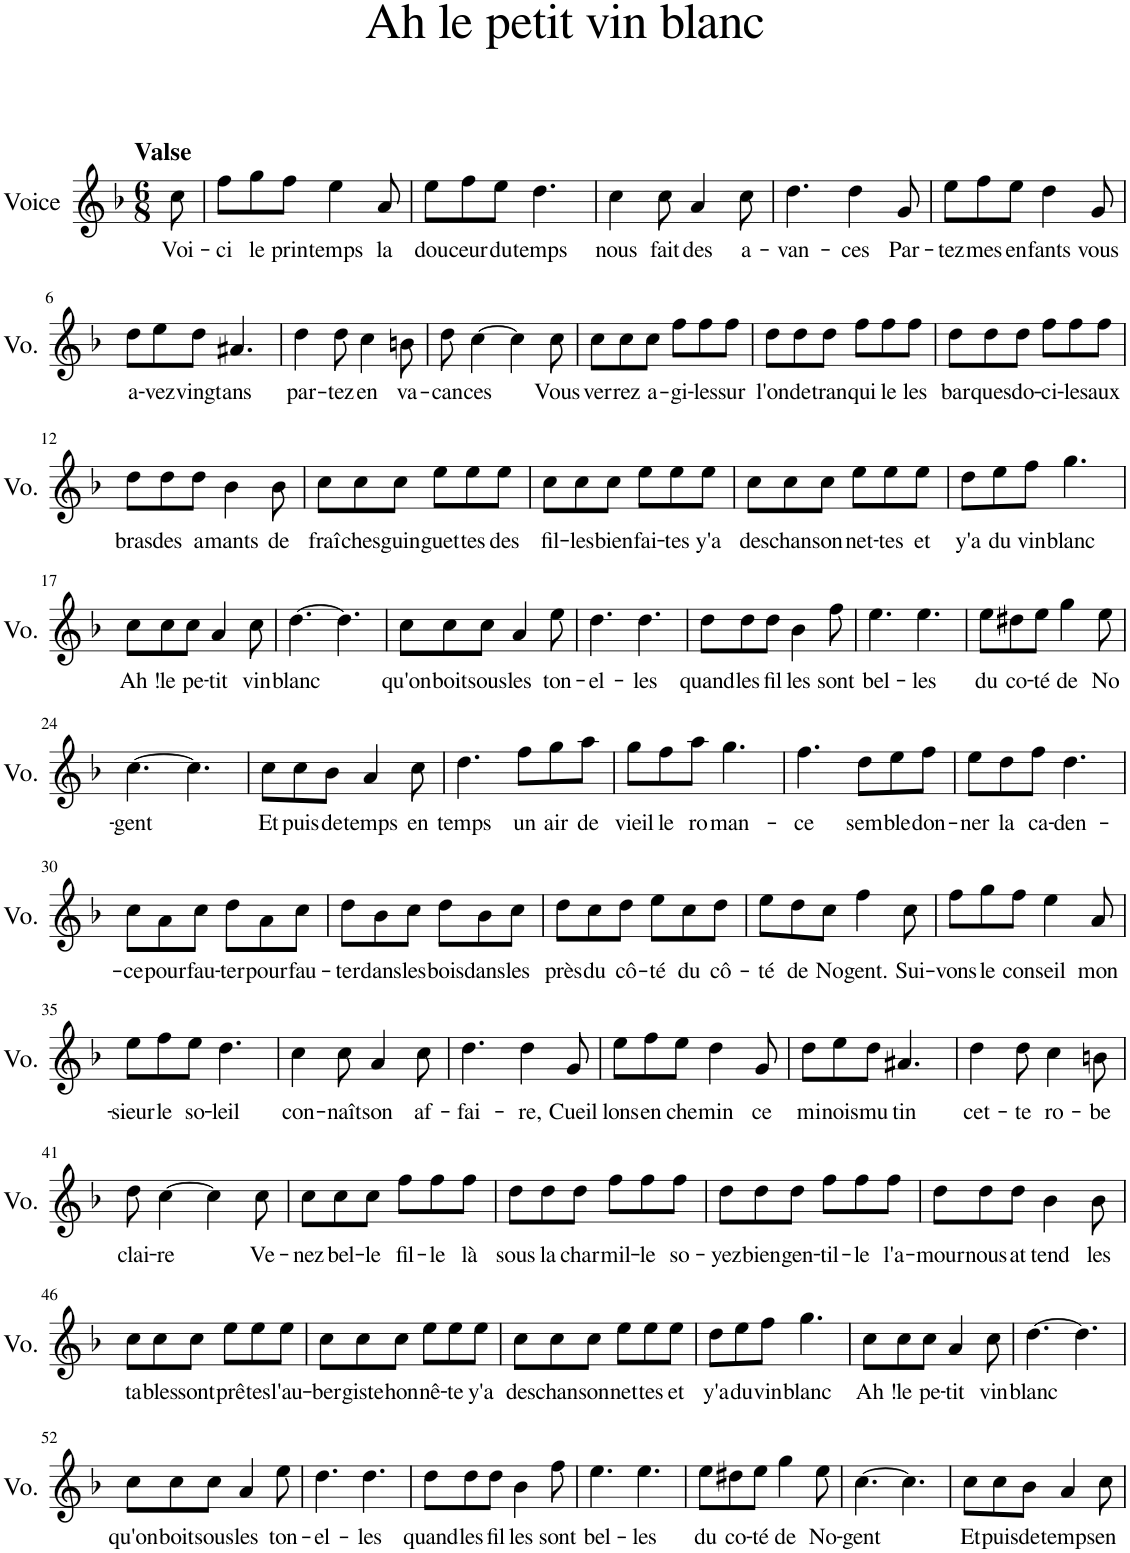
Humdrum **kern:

**kern	**text
*part1	*part1
*staff1	*staff1
*I"Voice	*
*I'Vo.	*
*clefG2	*
*k[b-]	*
*M6/8	*
=	=
!LO:TX:a:B:t=Valse	!
!	!LO:LY:b
8cc\	Voi-
=1	=1
!	!LO:LY:b
8ff\L	-ci
!	!LO:LY:b
8gg\	le
!	!LO:LY:b
8ff\J	prin-
!	!LO:LY:b
4ee\	-temps
!	!LO:LY:b
8a/	la
=2	=2
!	!LO:LY:b
8ee\L	dou-
!	!LO:LY:b
8ff\	-ceur
!	!LO:LY:b
8ee\J	du
!	!LO:LY:b
4.dd\	temps
=3	=3
!	!LO:LY:b
4cc\	nous
!	!LO:LY:b
8cc\	fait
!	!LO:LY:b
4a/	des
!	!LO:LY:b
8cc\	a-
=4	=4
!	!LO:LY:b
4.dd\	-van-
!	!LO:LY:b
4dd\	-ces
!	!LO:LY:b
8g/	Par-
=5	=5
!	!LO:LY:b
8ee\L	-tez
!	!LO:LY:b
8ff\	mes
!	!LO:LY:b
8ee\J	en-
!	!LO:LY:b
4dd\	-fants
!	!LO:LY:b
8g/	vous
!!LO:LB:g=z
=6	=6
!	!LO:LY:b
8dd\L	a-
!	!LO:LY:b
8ee\	-vez
!	!LO:LY:b
8dd\J	vingt
!	!LO:LY:b
4.a#X/	ans
=7	=7
!	!LO:LY:b
4dd\	par-
!	!LO:LY:b
8dd\	-tez
!	!LO:LY:b
4cc\	en
!	!LO:LY:b
8bn\	va-
=8	=8
!	!LO:LY:b
8dd\	-can-
!	!LO:LY:b
[4cc\	-ces
4cc\]	.
!	!LO:LY:b
8cc\	Vous
=9	=9
!	!LO:LY:b
8cc\L	ver-
!	!LO:LY:b
8cc\	-rez
!	!LO:LY:b
8cc\J	a-
!	!LO:LY:b
8ff\L	-gi-
!	!LO:LY:b
8ff\	-les
!	!LO:LY:b
8ff\J	sur
=10	=10
!	!LO:LY:b
8dd\L	l'on-
!	!LO:LY:b
8dd\	-de
!	!LO:LY:b
8dd\J	tran-
!	!LO:LY:b
8ff\L	-qui-
!	!LO:LY:b
8ff\	-le
!	!LO:LY:b
8ff\J	les
=11	=11
!	!LO:LY:b
8dd\L	bar-
!	!LO:LY:b
8dd\	-ques
!	!LO:LY:b
8dd\J	do-
!	!LO:LY:b
8ff\L	-ci-
!	!LO:LY:b
8ff\	-les
!	!LO:LY:b
8ff\J	aux
!!LO:LB:g=z
=12	=12
!	!LO:LY:b
8dd\L	bras
!	!LO:LY:b
8dd\	des
!	!LO:LY:b
8dd\J	a-
!	!LO:LY:b
4b-\	-mants
!	!LO:LY:b
8b-\	de
=13	=13
!	!LO:LY:b
8cc\L	fraî-
!	!LO:LY:b
8cc\	-ches
!	!LO:LY:b
8cc\J	guin-
!	!LO:LY:b
8ee\L	-guet-
!	!LO:LY:b
8ee\	-tes
!	!LO:LY:b
8ee\J	des
=14	=14
!	!LO:LY:b
8cc\L	fil-
!	!LO:LY:b
8cc\	-les
!	!LO:LY:b
8cc\J	bien
!	!LO:LY:b
8ee\L	fai-
!	!LO:LY:b
8ee\	-tes
!	!LO:LY:b
8ee\J	y'a
=15	=15
!	!LO:LY:b
8cc\L	des
!	!LO:LY:b
8cc\	chan-
!	!LO:LY:b
8cc\J	-son-
!	!LO:LY:b
8ee\L	-net-
!	!LO:LY:b
8ee\	-tes
!	!LO:LY:b
8ee\J	et
=16	=16
!	!LO:LY:b
8dd\L	y'a
!	!LO:LY:b
8ee\	du
!	!LO:LY:b
8ff\J	vin
!	!LO:LY:b
4.gg\	blanc
!!LO:LB:g=z
=17	=17
!	!LO:LY:b
8cc\L	Ah !
!	!LO:LY:b
8cc\	le
!	!LO:LY:b
8cc\J	pe-
!	!LO:LY:b
4a/	-tit
!	!LO:LY:b
8cc\	vin
=18	=18
!	!LO:LY:b
[4.dd\	blanc
4.dd\]	.
=19	=19
!	!LO:LY:b
8cc\L	qu'on
!	!LO:LY:b
8cc\	boit
!	!LO:LY:b
8cc\J	sous
!	!LO:LY:b
4a/	les
!	!LO:LY:b
8ee\	ton-
=20	=20
!	!LO:LY:b
4.dd\	-el-
!	!LO:LY:b
4.dd\	-les
=21	=21
!	!LO:LY:b
8dd\L	quand
!	!LO:LY:b
8dd\	les
!	!LO:LY:b
8dd\J	fil-
!	!LO:LY:b
4b-\	-les
!	!LO:LY:b
8ff\	sont
=22	=22
!	!LO:LY:b
4.ee\	bel-
!	!LO:LY:b
4.ee\	-les
=23	=23
!	!LO:LY:b
8ee\L	du
!	!LO:LY:b
8dd#X\	co-
!	!LO:LY:b
8ee\J	-té
!	!LO:LY:b
4gg\	de
!	!LO:LY:b
8ee\	No-
!!LO:LB:g=z
=24	=24
!	!LO:LY:b
[4.cc\	-gent
4.cc\]	.
=25	=25
!	!LO:LY:b
8cc\L	Et
!	!LO:LY:b
8cc\	puis
!	!LO:LY:b
8b-\J	de
!	!LO:LY:b
4a/	temps
!	!LO:LY:b
8cc\	en
=26	=26
!	!LO:LY:b
4.dd\	temps
!	!LO:LY:b
8ff\L	un
!	!LO:LY:b
8gg\	air
!	!LO:LY:b
8aa\J	de
=27	=27
!	!LO:LY:b
8gg\L	vieil-
!	!LO:LY:b
8ff\	-le
!	!LO:LY:b
8aa\J	ro-
!	!LO:LY:b
4.gg\	-man-
=28	=28
!	!LO:LY:b
4.ff\	-ce
!	!LO:LY:b
8dd\L	sem-
!	!LO:LY:b
8ee\	-ble
!	!LO:LY:b
8ff\J	don-
=29	=29
!	!LO:LY:b
8ee\L	-ner
!	!LO:LY:b
8dd\	la
!	!LO:LY:b
8ff\J	ca-
!	!LO:LY:b
4.dd\	-den-
!!LO:LB:g=z
=30	=30
!	!LO:LY:b
8cc\L	-ce
!	!LO:LY:b
8a\	pour
!	!LO:LY:b
8cc\J	fau-
!	!LO:LY:b
8dd\L	-ter
!	!LO:LY:b
8a\	pour
!	!LO:LY:b
8cc\J	fau-
=31	=31
!	!LO:LY:b
8dd\L	-ter
!	!LO:LY:b
8b-\	dans
!	!LO:LY:b
8cc\J	les
!	!LO:LY:b
8dd\L	bois
!	!LO:LY:b
8b-\	dans
!	!LO:LY:b
8cc\J	les
=32	=32
!	!LO:LY:b
8dd\L	près
!	!LO:LY:b
8cc\	du
!	!LO:LY:b
8dd\J	cô-
!	!LO:LY:b
8ee\L	-té
!	!LO:LY:b
8cc\	du
!	!LO:LY:b
8dd\J	cô-
=33	=33
!	!LO:LY:b
8ee\L	-té
!	!LO:LY:b
8dd\	de
!	!LO:LY:b
8cc\J	No-
!	!LO:LY:b
4ff\	-gent.
!	!LO:LY:b
8cc\	Sui-
=34	=34
!	!LO:LY:b
8ff\L	-vons
!	!LO:LY:b
8gg\	le
!	!LO:LY:b
8ff\J	con-
!	!LO:LY:b
4ee\	-seil
!	!LO:LY:b
8a/	mon-
!!LO:LB:g=z
=35	=35
!	!LO:LY:b
8ee\L	-sieur
!	!LO:LY:b
8ff\	le
!	!LO:LY:b
8ee\J	so-
!	!LO:LY:b
4.dd\	-leil
=36	=36
!	!LO:LY:b
4cc\	con-
!	!LO:LY:b
8cc\	-naît
!	!LO:LY:b
4a/	son
!	!LO:LY:b
8cc\	af-
=37	=37
!	!LO:LY:b
4.dd\	-fai-
!	!LO:LY:b
4dd\	-re,
!	!LO:LY:b
8g/	Cueil-
=38	=38
!	!LO:LY:b
8ee\L	-lons
!	!LO:LY:b
8ff\	en
!	!LO:LY:b
8ee\J	che-
!	!LO:LY:b
4dd\	-min
!	!LO:LY:b
8g/	ce
=39	=39
!	!LO:LY:b
8dd\L	mi-
!	!LO:LY:b
8ee\	-nois
!	!LO:LY:b
8dd\J	mu-
!	!LO:LY:b
4.a#X/	-tin
=40	=40
!	!LO:LY:b
4dd\	cet-
!	!LO:LY:b
8dd\	-te
!	!LO:LY:b
4cc\	ro-
!	!LO:LY:b
8bn\	-be
!!LO:LB:g=z
=41	=41
!	!LO:LY:b
8dd\	clai-
!	!LO:LY:b
[4cc\	-re
4cc\]	.
!	!LO:LY:b
8cc\	Ve-
=42	=42
!	!LO:LY:b
8cc\L	-nez
!	!LO:LY:b
8cc\	bel-
!	!LO:LY:b
8cc\J	-le
!	!LO:LY:b
8ff\L	fil-
!	!LO:LY:b
8ff\	-le
!	!LO:LY:b
8ff\J	là
=43	=43
!	!LO:LY:b
8dd\L	sous
!	!LO:LY:b
8dd\	la
!	!LO:LY:b
8dd\J	char-
!	!LO:LY:b
8ff\L	-mil-
!	!LO:LY:b
8ff\	-le
!	!LO:LY:b
8ff\J	so-
=44	=44
!	!LO:LY:b
8dd\L	-yez
!	!LO:LY:b
8dd\	bien
!	!LO:LY:b
8dd\J	gen-
!	!LO:LY:b
8ff\L	-til-
!	!LO:LY:b
8ff\	-le
!	!LO:LY:b
8ff\J	l'a-
=45	=45
!	!LO:LY:b
8dd\L	-mour
!	!LO:LY:b
8dd\	nous
!	!LO:LY:b
8dd\J	at-
!	!LO:LY:b
4b-\	-tend
!	!LO:LY:b
8b-\	les
!!LO:LB:g=z
=46	=46
!	!LO:LY:b
8cc\L	ta-
!	!LO:LY:b
8cc\	-bles
!	!LO:LY:b
8cc\J	sont
!	!LO:LY:b
8ee\L	prê-
!	!LO:LY:b
8ee\	-tes
!	!LO:LY:b
8ee\J	l'au-
=47	=47
!	!LO:LY:b
8cc\L	-ber-
!	!LO:LY:b
8cc\	-giste
!	!LO:LY:b
8cc\J	hon-
!	!LO:LY:b
8ee\L	-nê-
!	!LO:LY:b
8ee\	-te
!	!LO:LY:b
8ee\J	y'a
=48	=48
!	!LO:LY:b
8cc\L	des
!	!LO:LY:b
8cc\	chan-
!	!LO:LY:b
8cc\J	-son-
!	!LO:LY:b
8ee\L	-net-
!	!LO:LY:b
8ee\	-tes
!	!LO:LY:b
8ee\J	et
=49	=49
!	!LO:LY:b
8dd\L	y'a
!	!LO:LY:b
8ee\	du
!	!LO:LY:b
8ff\J	vin
!	!LO:LY:b
4.gg\	blanc
=50	=50
!	!LO:LY:b
8cc\L	Ah !
!	!LO:LY:b
8cc\	le
!	!LO:LY:b
8cc\J	pe-
!	!LO:LY:b
4a/	-tit
!	!LO:LY:b
8cc\	vin
=51	=51
!	!LO:LY:b
[4.dd\	blanc
4.dd\]	.
!!LO:LB:g=z
=52	=52
!	!LO:LY:b
8cc\L	qu'on
!	!LO:LY:b
8cc\	boit
!	!LO:LY:b
8cc\J	sous
!	!LO:LY:b
4a/	les
!	!LO:LY:b
8ee\	ton-
=53	=53
!	!LO:LY:b
4.dd\	-el-
!	!LO:LY:b
4.dd\	-les
=54	=54
!	!LO:LY:b
8dd\L	quand
!	!LO:LY:b
8dd\	les
!	!LO:LY:b
8dd\J	fil-
!	!LO:LY:b
4b-\	-les
!	!LO:LY:b
8ff\	sont
=55	=55
!	!LO:LY:b
4.ee\	bel-
!	!LO:LY:b
4.ee\	-les
=56	=56
!	!LO:LY:b
8ee\L	du
!	!LO:LY:b
8dd#X\	co-
!	!LO:LY:b
8ee\J	-té
!	!LO:LY:b
4gg\	de
!	!LO:LY:b
8ee\	No-
=57	=57
!	!LO:LY:b
[4.cc\	-gent
4.cc\]	.
=58	=58
!	!LO:LY:b
8cc\L	Et
!	!LO:LY:b
8cc\	puis
!	!LO:LY:b
8b-\J	de
!	!LO:LY:b
4a/	temps
!	!LO:LY:b
8cc\	en
=	=
*-	*-
